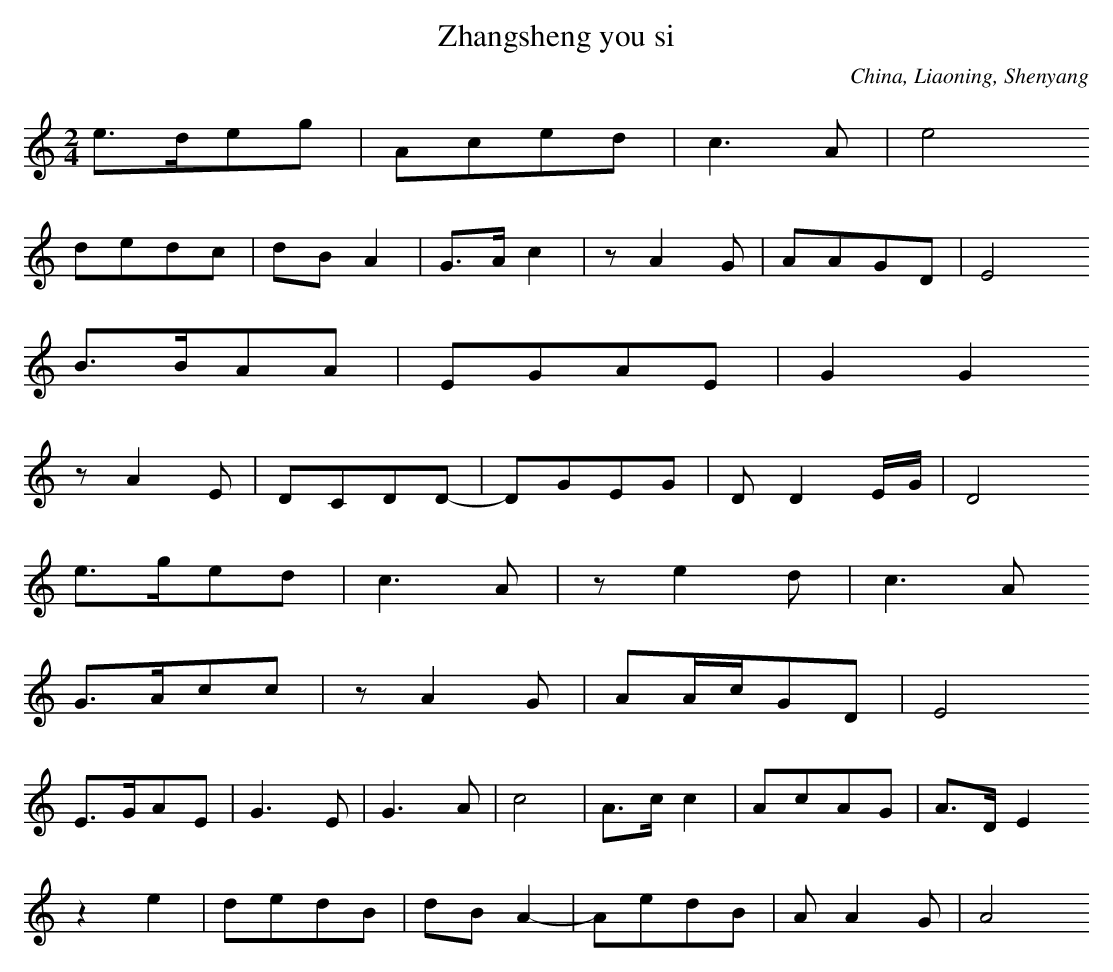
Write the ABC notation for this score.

X:1
T: Zhangsheng you si
O: China, Liaoning, Shenyang
M: 2/4
L: 1/16
K: C
e3de2g2 | A2c2e2d2 | c6A2 | e8
d2e2d2c2 | d2B2A4 | G3Ac4 | z2A4G2 | A2A2G2D2 | E8
B3BA2A2 | E2G2A2E2 | G4G4
z2A4E2 | D2C2D2D2- | D2G2E2G2 | D2D4EG | D8
e3ge2d2 | c6A2 | z2e4d2 | c6A2
G3Ac2c2 | z2A4G2 | A2AcG2D2 | E8
E3GA2E2 | G6E2 | G6A2 | c8 | A3cc4 | A2c2A2G2 | A3DE4
z4e4 | d2e2d2B2 | d2B2A4- | A2e2d2B2 | A2A4G2 | A8
